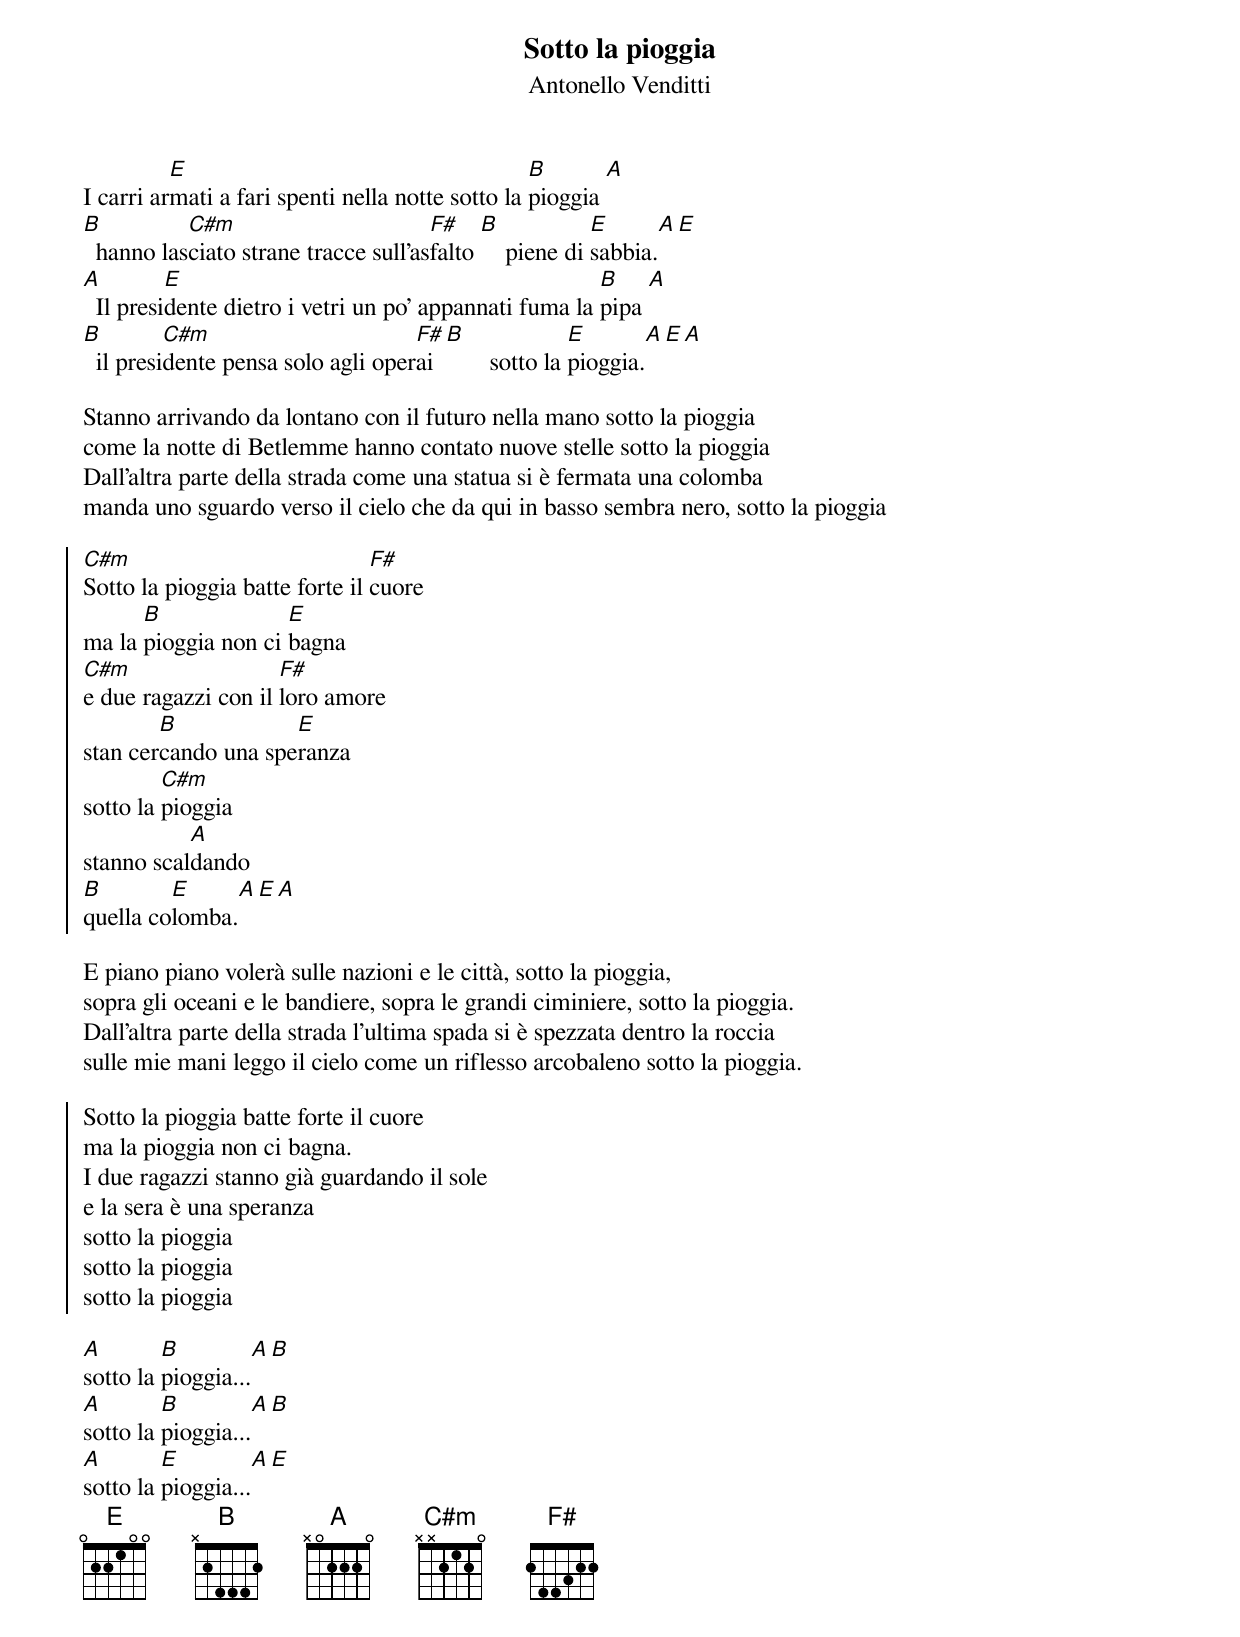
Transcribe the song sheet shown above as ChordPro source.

{title: Sotto la pioggia}
{subtitle: Antonello Venditti}

I carri ar[E]mati a fari spenti nella notte sotto la [B]pioggia [A]
[B]  hanno las[C#m]ciato strane tracce sull'as[F#]falto [B]    piene di [E]sabbia.[A][E]
[A]  Il presi[E]dente dietro i vetri un po' appannati fuma la [B]pipa [A]
[B]  il presi[C#m]dente pensa solo agli oper[F#]ai [B]       sotto la [E]pioggia.[A][E][A]

Stanno arrivando da lontano con il futuro nella mano sotto la pioggia
come la notte di Betlemme hanno contato nuove stelle sotto la pioggia
Dall'altra parte della strada come una statua si è fermata una colomba
manda uno sguardo verso il cielo che da qui in basso sembra nero, sotto la pioggia

{soc}
[C#m]Sotto la pioggia batte forte il [F#]cuore
ma la [B]pioggia non ci [E]bagna
[C#m]e due ragazzi con il [F#]loro amore
stan cer[B]cando una spe[E]ranza
sotto la [C#m]pioggia
stanno scal[A]dando
[B]quella co[E]lomba.[A][E][A]
{eoc}

E piano piano volerà sulle nazioni e le città, sotto la pioggia,
sopra gli oceani e le bandiere, sopra le grandi ciminiere, sotto la pioggia.
Dall'altra parte della strada l'ultima spada si è spezzata dentro la roccia
sulle mie mani leggo il cielo come un riflesso arcobaleno sotto la pioggia.

{soc}
Sotto la pioggia batte forte il cuore
ma la pioggia non ci bagna.
I due ragazzi stanno già guardando il sole
e la sera è una speranza
sotto la pioggia
sotto la pioggia
sotto la pioggia
{eoc}

[A]sotto la [B]pioggia...[A][B]
[A]sotto la [B]pioggia...[A][B]
[A]sotto la [E]pioggia...[A][E]
